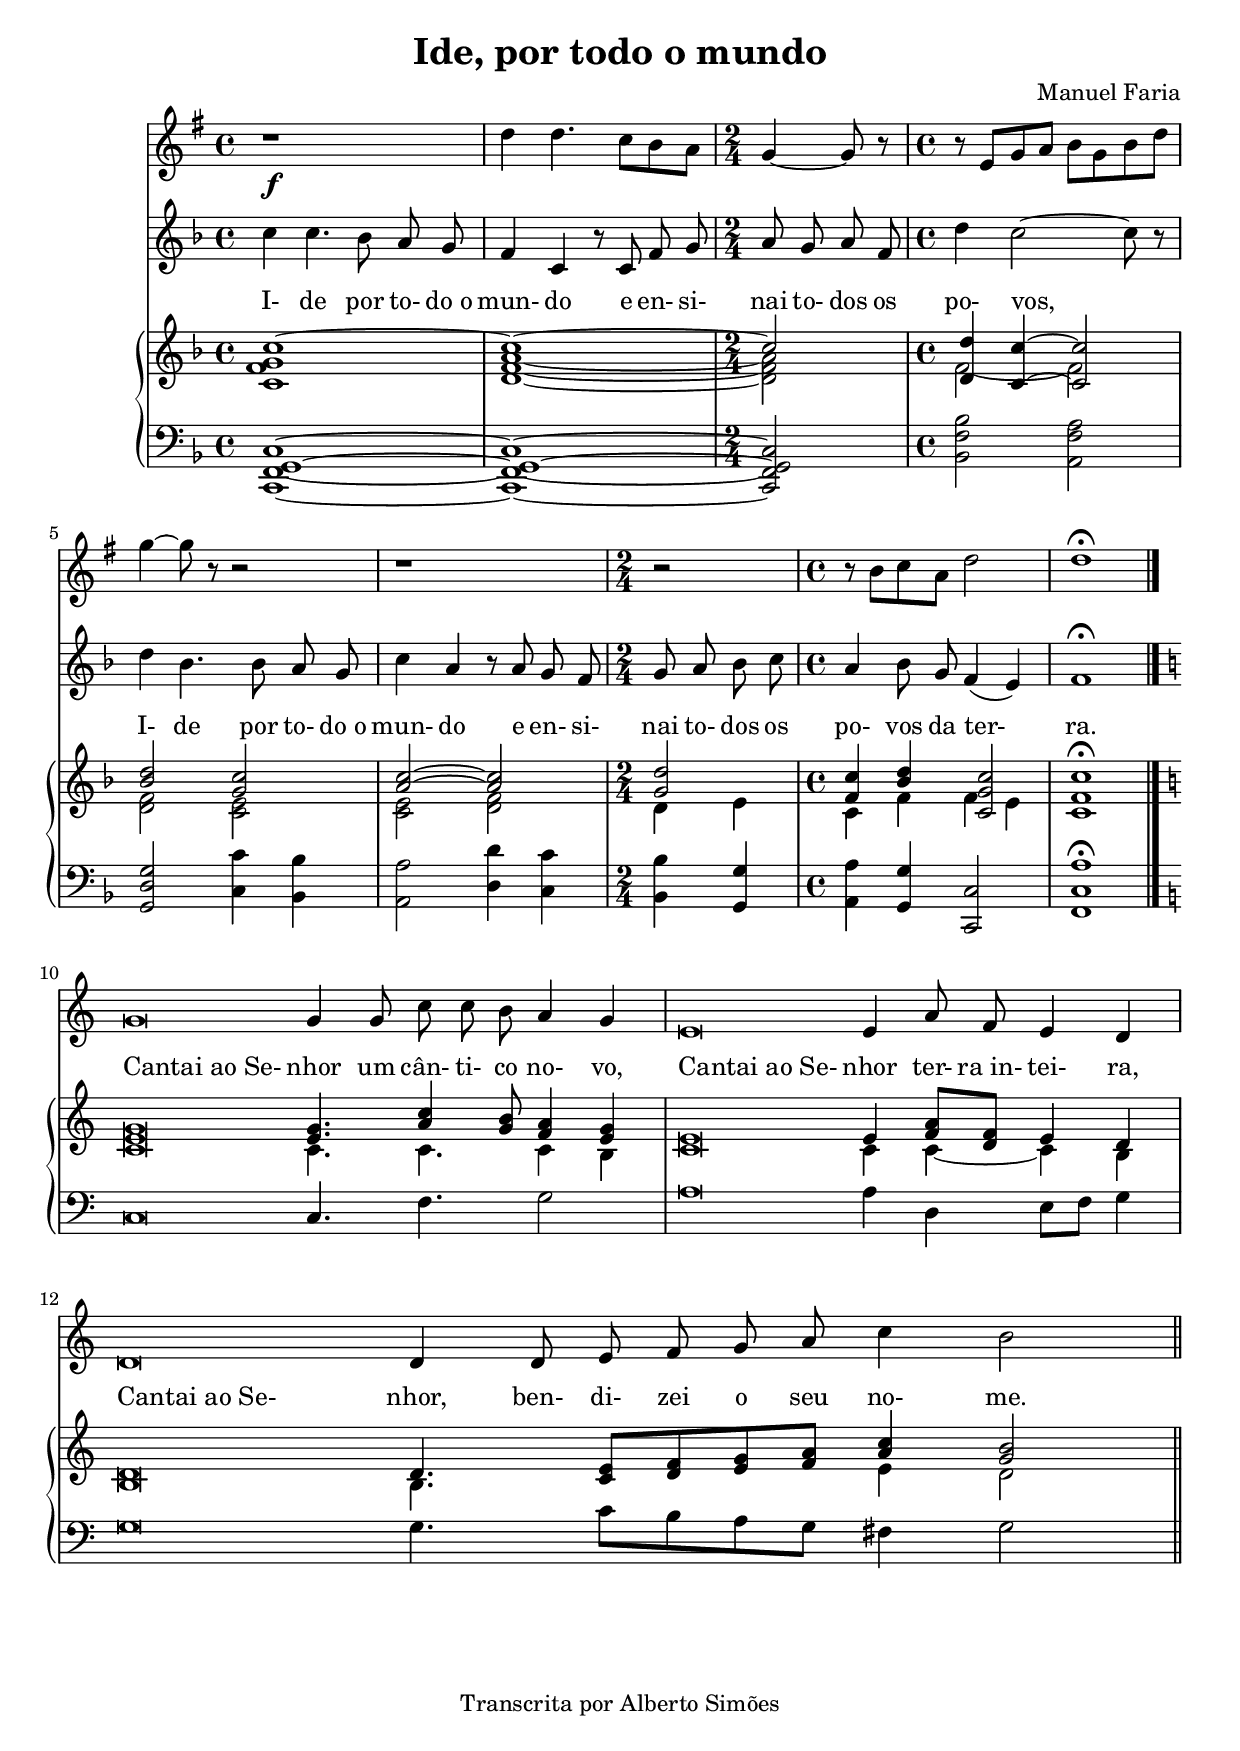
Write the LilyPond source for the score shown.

\version "2.14.0"

\header {
  title = "Ide, por todo o mundo"
  composer = "Manuel Faria"
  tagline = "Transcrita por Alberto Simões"

  ocasioes = "salmo,entra,ofertorio"
  seccao   = "entrada"
}

%%%% Revista 23

global = {
  \key f \major
  \time 4/4 
}

trompete = \relative c'' {
  \key g \major
  \time 4/4
  r1 \f | d4 d4. c8[ b a] | \time 2/4 g4 ~ g8 r | \time 4/4
  r8 e[ g a] b[ g b d] | g4 ~ g8 r r2 | r1 | \time 2/4
  r2 | \time 4/4 r8 b,8[ c a] d2 | d1 \fermata \bar "|."
}

melody = \relative c'' {
  \global
  \clef treble
  \autoBeamOff

  c4 c4. bes8 a g | f4 c r8 c f g | \time 2/4 a g a f | \time 4/4
  d'4 c2 ~ c8 r | d4 bes4. bes8 a g | c4 a r8 a g f | \time 2/4
  g a bes c | \time 4/4 a4 bes8 g f4( e) | f1\fermata \bar "|."

  \break

  \set Timing.measurePosition = #(ly:make-moment 0 8)
  \set Score.measureLength = #(ly:make-moment 13 4)
  \key c \major
  g\breve g4 g8 c c b a4 g |
  \set Score.measureLength = #(ly:make-moment 12 4)
  e\breve e4 a8 f e4 d |
  \set Score.measureLength = #(ly:make-moment 29 8)
  d\breve d4 d8 e f g a c4 b2 \bar "||"

}

text = \lyricmode {
  I- de por to- do_o mun- do e en- si- nai to- dos os po- vos,
  I- de por to- do_o mun- do e en- si- nai to- dos os po- vos da ter- ra.

  \once \override LyricText #'self-alignment-X = #LEFT
  "Cantai ao Se-" nhor um cân- ti- co no- vo,
  \once \override LyricText #'self-alignment-X = #LEFT
  "Cantai ao Se-" nhor ter- ra_in- tei- ra,
  \once \override LyricText #'self-alignment-X = #LEFT
  "Cantai ao Se-" nhor, ben- di- zei o seu no- me.
}

upperA = \relative c'' {
  c1 ~ | c1 ~ | \time 2/4 c2 | \time 4/4
  <d, d'>4 <c c'>4 ~ <c c'>2 | <bes' d>2  <g c> | <a c> ~ <a c> | \time 2/4
  <g d'>2 | \time 4/4 <f c'>4 <bes d> <c, g' c>2 | c'1\fermata \bar "|."

  \set Timing.measurePosition = #(ly:make-moment 0 8)
  \set Score.measureLength = #(ly:make-moment 13 4)
  \key c \major
  g\breve <e g>4. <a c>4 <g b>8 <f a>4 <e g> |
  \set Score.measureLength = #(ly:make-moment 12 4)
  e\breve e4 <f a>8[ <d f>] e4 d |
  \set Score.measureLength = #(ly:make-moment 29 8)
  d\breve d4. <c e>8[ <d f> <e g> <f a>] <a c>4 <g b>2 \bar "||"

}

upperB = \relative c' {
  <c f g>1 | <d f a> ~ | \time 2/4 <d f a>2 | \time 4/4
  f2 ~ f2 | <d f>2 <c e> | <c e> <d f> | \time 2/4 
  d4 e | \time 4/4 c f f e | <c f>1 \bar "|."

  \set Timing.measurePosition = #(ly:make-moment 0 8)
  \set Score.measureLength = #(ly:make-moment 13 4)
  \key c \major
  <c e>\breve c4. c4. c4 b |
  \set Score.measureLength = #(ly:make-moment 12 4)
  c\breve c4 c ~ c b |
  \set Score.measureLength = #(ly:make-moment 29 8)
  b\breve b4. s2 e4 d2 \bar "||"


}

upper = {
  \global
  \clef treble
  << \upperA \\ \upperB >>
}

lower =  {
  \global
  \clef bass
  \relative c {
    <c g f c>1 ~| <c g f c>1 ~| \time 2/4 <c g f c>2 | \time 4/4
    <bes f' bes>2 <a f' a>2 | <g d' g> <c c'>4 <bes bes'> | <a a'>2 <d d'>4 <c c'> | \time 2/4
    <bes bes'> <g g'> | \time 4/4 <a a'> <g g'> <c, c'>2 | <f c' a'>1\fermata \bar "|."

    \set Timing.measurePosition = #(ly:make-moment 0 8)
    \set Score.measureLength = #(ly:make-moment 13 4)
    \key c \major
    c'\breve c4. f g2 |
    \set Score.measureLength = #(ly:make-moment 12 4)
    a\breve a4 d, e8[ f] g4 |
    \set Score.measureLength = #(ly:make-moment 29 8)
    g\breve g4.  c8[ b a g] fis4 g2 \bar "||"

  }
}

\score {
  <<
    \new Voice  \trompete
    \new Voice = "mel" \melody
    \new PianoStaff <<
      \new Staff = "upper" \upper
      \new Staff = "lower" \lower
    >>
    \new Lyrics \with { alignAboveContext = "upper" }
                { \lyricsto "mel" \text}
  >>
  \layout {
    \context {
      \Staff \RemoveEmptyStaves       
      % \override VerticalAxisGroup #'remove-first = ##t
    }
  }
  \midi {
    \context {
      \Score
      tempoWholesPerMinute = #(ly:make-moment 90 4)
    }
  }
}


